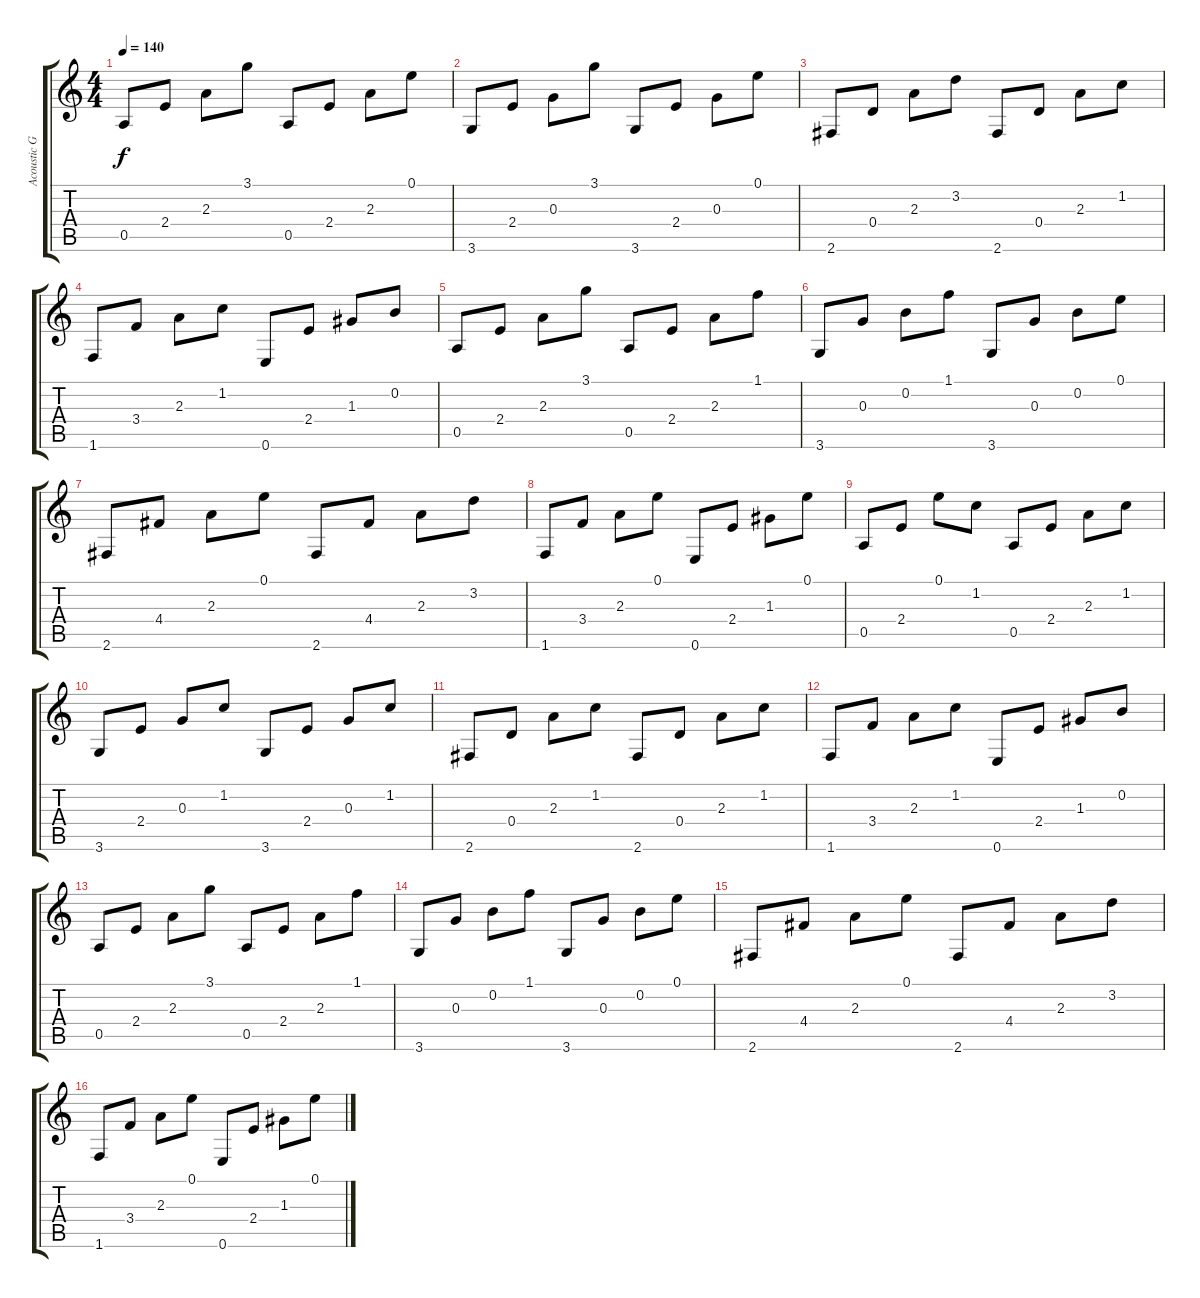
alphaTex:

\track ("Acoustic Guitar (steel)   " "Acoustic G") {instrument acousticguitarsteel}
\staff {score tabs}
\tuning (E4 B3 G3 D3 A2 E2) {hide}
\ts (4 4)
\tempo 140
\clef g2
\ks c
0.5.8{dy f} 2.4.8 2.3.8 3.1.8 0.5.8 2.4.8 2.3.8 0.1.8 |
3.6.8 2.4.8 0.3.8 3.1.8 3.6.8 2.4.8 0.3.8 0.1.8 |
2.6.8 0.4.8 2.3.8 3.2.8 2.6.8 0.4.8 2.3.8 1.2.8 |
1.6.8 3.4.8 2.3.8 1.2.8 0.6.8 2.4.8 1.3.8 0.2.8 |
0.5.8 2.4.8 2.3.8 3.1.8 0.5.8 2.4.8 2.3.8 1.1.8 |
3.6.8 0.3.8 0.2.8 1.1.8 3.6.8 0.3.8 0.2.8 0.1.8 |
2.6.8 4.4.8 2.3.8 0.1.8 2.6.8 4.4.8 2.3.8 3.2.8 |
1.6.8 3.4.8 2.3.8 0.1.8 0.6.8 2.4.8 1.3.8 0.1.8 |
0.5.8 2.4.8 0.1.8 1.2.8 0.5.8 2.4.8 2.3.8 1.2.8 |
3.6.8 2.4.8 0.3.8 1.2.8 3.6.8 2.4.8 0.3.8 1.2.8 |
2.6.8 0.4.8 2.3.8 1.2.8 2.6.8 0.4.8 2.3.8 1.2.8 |
1.6.8 3.4.8 2.3.8 1.2.8 0.6.8 2.4.8 1.3.8 0.2.8 |
0.5.8 2.4.8 2.3.8 3.1.8 0.5.8 2.4.8 2.3.8 1.1.8 |
3.6.8 0.3.8 0.2.8 1.1.8 3.6.8 0.3.8 0.2.8 0.1.8 |
2.6.8 4.4.8 2.3.8 0.1.8 2.6.8 4.4.8 2.3.8 3.2.8 |
1.6.8 3.4.8 2.3.8 0.1.8 0.6.8 2.4.8 1.3.8 0.1.8
